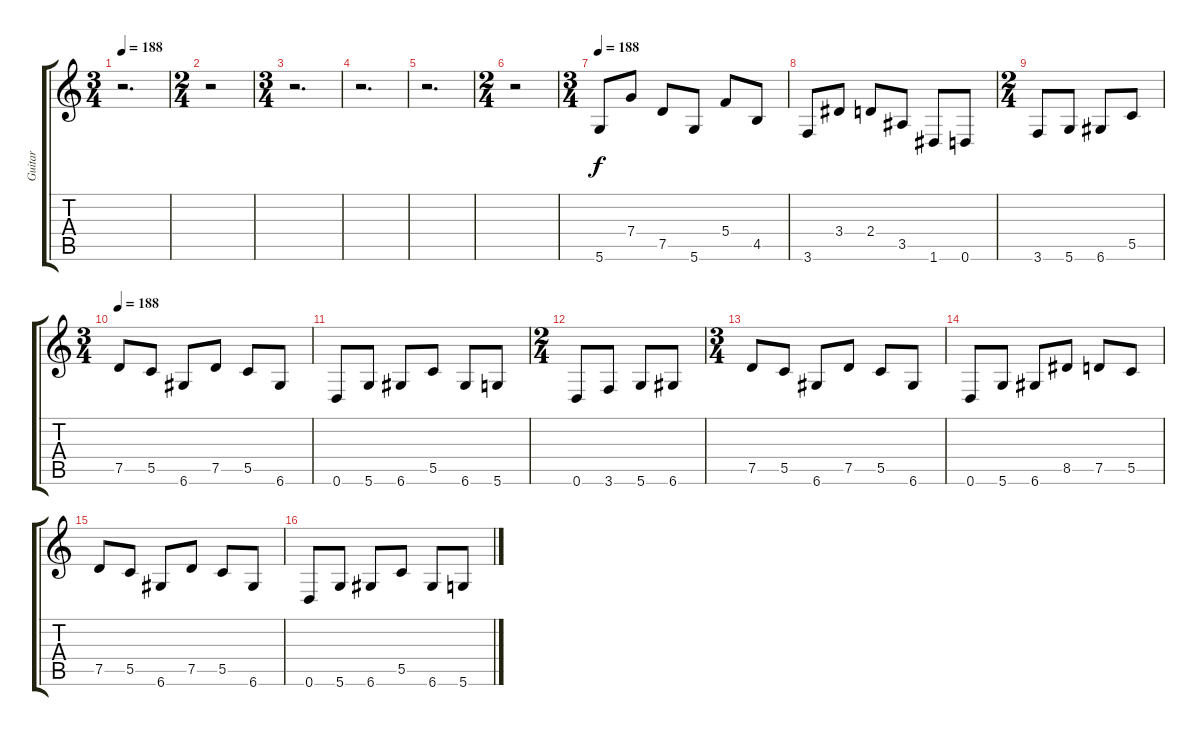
\track ("Guitar" "Guitar") {instrument distortionguitar}
\staff {score tabs}
\tuning (D4 A3 F3 C3 G2 D2) {hide}
\ts (3 4)
\tempo 188
\clef g2
\ks c
r.2{d dy f} |
\ts (2 4)
r.2 |
\ts (3 4)
r.2{d} |
r.2{d} |
r.2{d} |
\ts (2 4)
r.2 |
\ts (3 4)
\tempo 188
5.6.8 7.4.8 7.5.8 5.6.8 5.4.8 4.5.8 |
3.6.8 3.4.8 2.4.8 3.5.8 1.6.8 0.6.8 |
\ts (2 4)
3.6.8 5.6.8 6.6.8 5.5.8 |
\ts (3 4)
\tempo 188
7.5.8 5.5.8 6.6.8 7.5.8 5.5.8 6.6.8 |
0.6.8 5.6.8 6.6.8 5.5.8 6.6.8 5.6.8 |
\ts (2 4)
0.6.8 3.6.8 5.6.8 6.6.8 |
\ts (3 4)
7.5.8 5.5.8 6.6.8 7.5.8 5.5.8 6.6.8 |
0.6.8 5.6.8 6.6.8 8.5.8 7.5.8 5.5.8 |
7.5.8 5.5.8 6.6.8 7.5.8 5.5.8 6.6.8 |
0.6.8 5.6.8 6.6.8 5.5.8 6.6.8 5.6.8
